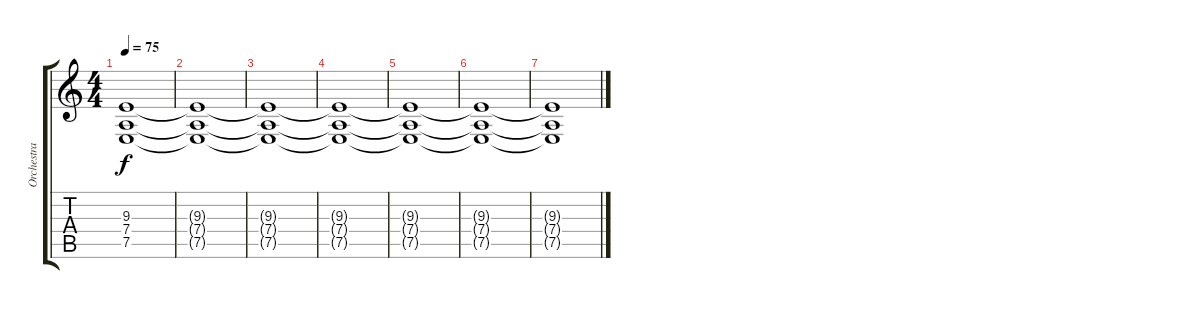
\track ("Orchestra" "Orchestra") {instrument stringensemble1}
\staff {score tabs}
\tuning (E4 B3 G3 D3 A2 E2) {hide}
\ts (4 4)
\tempo 75
\clef g2
\ks c
(9.3{t} 7.4{t} 7.5{t}).1{dy f} |
(9.3{t} 7.4{t} 7.5{t}).1 |
(9.3{t} 7.4{t} 7.5{t}).1 |
(9.3{t} 7.4{t} 7.5{t}).1{volume 0} |
(9.3{t} 7.4{t} 7.5{t}).1 |
(9.3{t} 7.4{t} 7.5{t}).1 |
(9.3{t} 7.4{t} 7.5{t}).1
